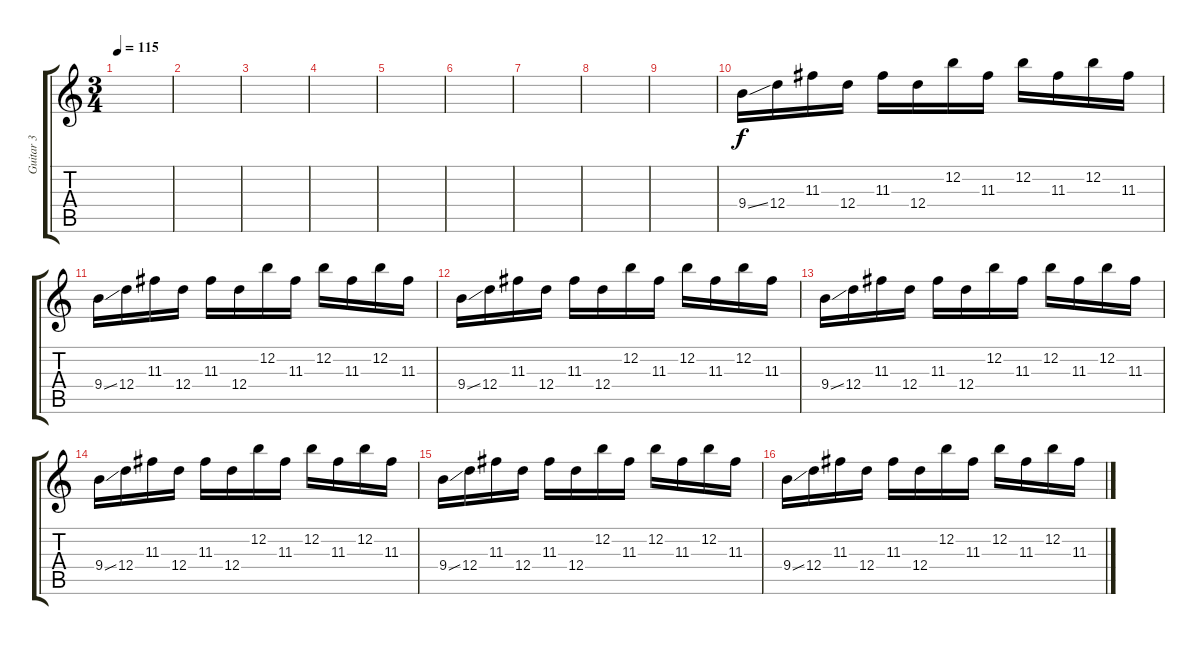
\track ("Guitar 3" "Guitar 3") {instrument acousticguitarsteel}
\staff {score tabs}
\tuning (E4 B3 G3 D3 A2 E2) {hide}
\ts (3 4)
\tempo 115
\clef g2
\ks c
|
|
|
|
|
|
|
|
|
9.4{ss}.16 12.4.16 11.3.16 12.4.16 11.3.16 12.4.16 12.2.16 11.3.16 12.2.16 11.3.16 12.2.16 11.3.16 |
9.4{ss}.16 12.4.16 11.3.16 12.4.16 11.3.16 12.4.16 12.2.16 11.3.16 12.2.16 11.3.16 12.2.16 11.3.16 |
9.4{ss}.16 12.4.16 11.3.16 12.4.16 11.3.16 12.4.16 12.2.16 11.3.16 12.2.16 11.3.16 12.2.16 11.3.16 |
9.4{ss}.16 12.4.16 11.3.16 12.4.16 11.3.16 12.4.16 12.2.16 11.3.16 12.2.16 11.3.16 12.2.16 11.3.16 |
9.4{ss}.16 12.4.16 11.3.16 12.4.16 11.3.16 12.4.16 12.2.16 11.3.16 12.2.16 11.3.16 12.2.16 11.3.16 |
9.4{ss}.16 12.4.16 11.3.16 12.4.16 11.3.16 12.4.16 12.2.16 11.3.16 12.2.16 11.3.16 12.2.16 11.3.16 |
9.4{ss}.16 12.4.16 11.3.16 12.4.16 11.3.16 12.4.16 12.2.16 11.3.16 12.2.16 11.3.16 12.2.16 11.3.16
